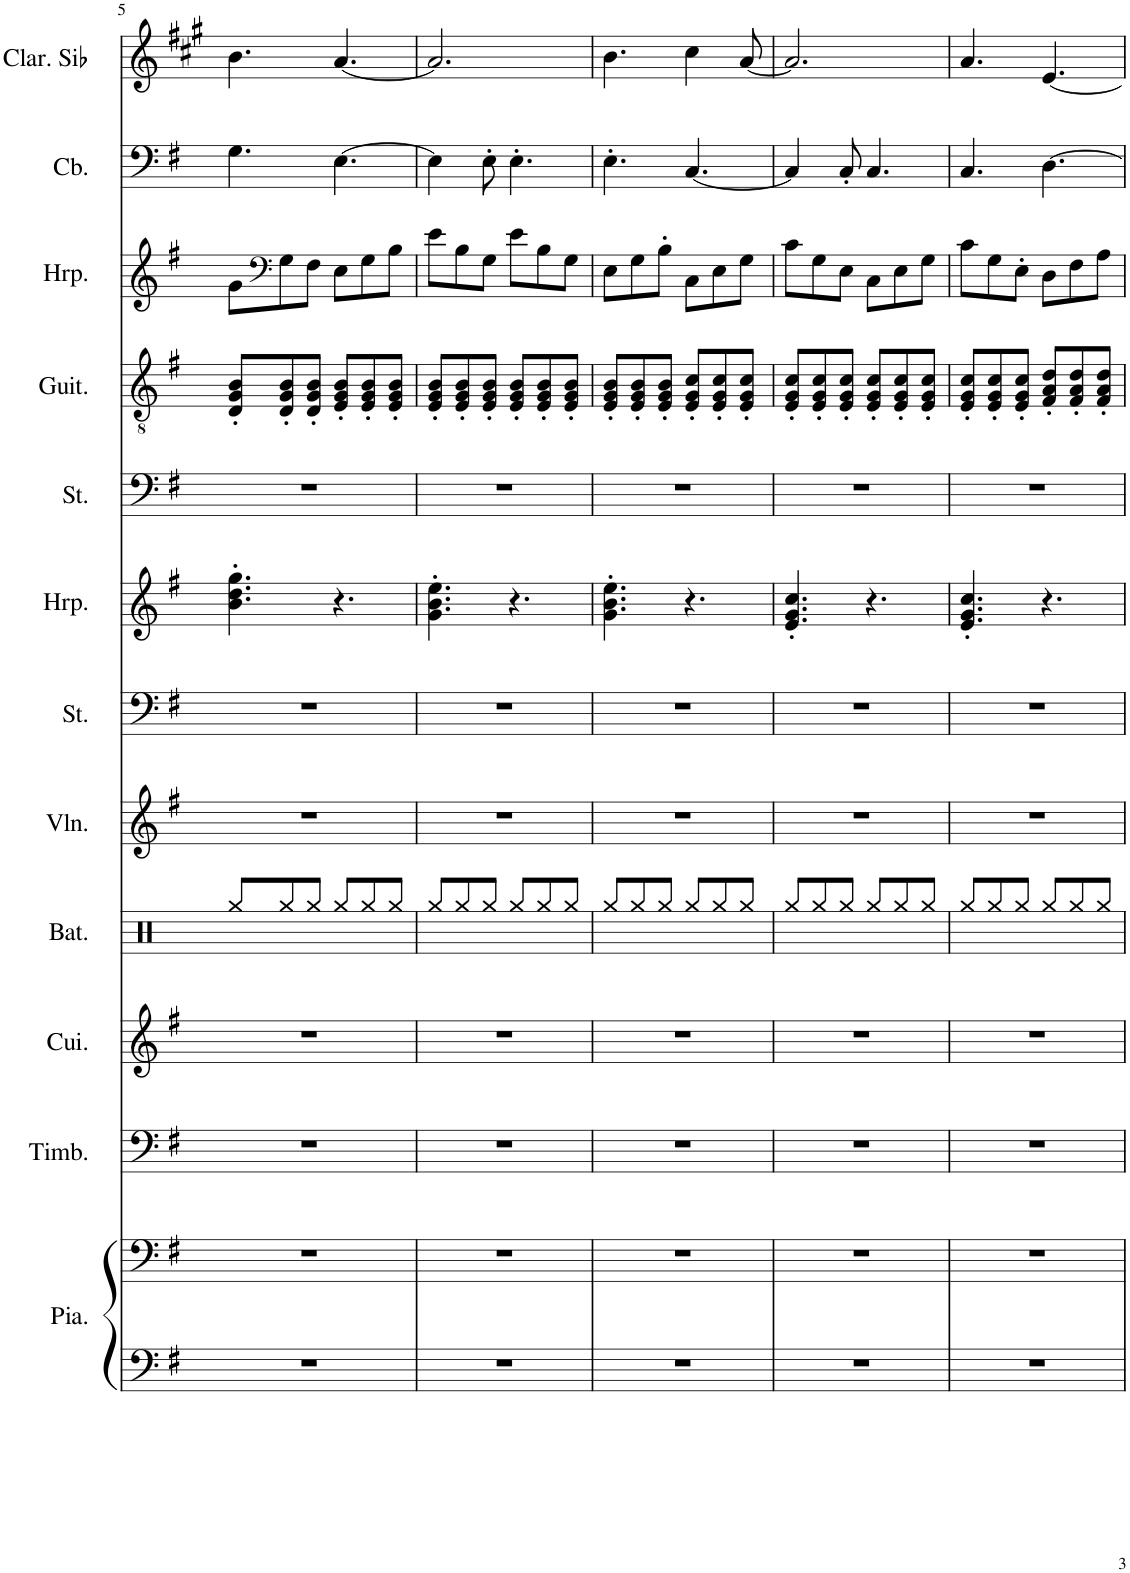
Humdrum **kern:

**kern	**kern	**kern	**kern	**kern	**kern	**kern	**kern	**kern	**kern	**kern	**kern	**kern
*part12	*part12	*part11	*part10	*part9	*part8	*part7	*part6	*part5	*part4	*part3	*part2	*part1
*staff13	*staff12	*staff11	*staff10	*staff9	*staff8	*staff7	*staff6	*staff5	*staff4	*staff3	*staff2	*staff1
*I"Piano, Bright Acoustic Piano	*	*I"Timbales, Timpani Ensemble	*I"Cuivres, Brass Section	*I"Batterie, Drums	*I"Violon, Tremolo Strings	*I"Cordes, String Ensemble 2	*I"Harpe	*I"Cordes, String Ensemble 2	*I"Guitare classique, Acoustic Guitar (nylon)	*I"Harpe, Orchestral Harp	*I"Contrebasse, Acoustic Bass	*I"Clarinette en Sib
*I'Pia.	*	*I'Timb.	*I'Cui.	*I'Bat.	*I'Vln.	*I'St.	*I'Hrp.	*I'St.	*I'Guit.	*I'Hrp.	*I'Cb.	*I'Clar. Sib
!!LO:PB:g=z
*clefF4	*clefF4	*clefF4	*clefG2	*clefX	*clefG2	*clefF4	*clefG2	*clefF4	*clefGv2	*clefG2	*clefF4	*clefG2
*	*	*	*	*	*	*	*	*	*	*	*Trd7c12	*Trd1c2
*k[f#]	*k[f#]	*k[f#]	*k[f#]	*k[]	*k[f#]	*k[f#]	*k[f#]	*k[f#]	*k[f#]	*k[f#]	*k[f#]	*k[f#c#g#]
*M6/8	*M6/8	*M6/8	*M6/8	*M6/8	*M6/8	*M6/8	*M6/8	*M6/8	*M6/8	*M6/8	*M6/8	*M6/8
=5	=5	=5	=5	=5	=5	=5	=5	=5	=5	=5	=5	=5
2.r	2.r	2.r	2.r	8Rgg/L	2.r	2.r	4.b\' 4.dd\' 4.gg\'	2.r	8D/' 8G/' 8B/'L	8g\L	4.G\	4.b\
*	*	*	*	*	*	*	*	*	*	*clefF4	*	*
.	.	.	.	8Rgg/	.	.	.	.	8D/' 8G/' 8B/'	8G\	.	.
.	.	.	.	8Rgg/J	.	.	.	.	8D/' 8G/' 8B/'J	8F#\J	.	.
.	.	.	.	8Rgg/L	.	.	4.r	.	8E/' 8G/' 8B/'L	8E\L	[4.E\	[4.a/
.	.	.	.	8Rgg/	.	.	.	.	8E/' 8G/' 8B/'	8G\	.	.
.	.	.	.	8Rgg/J	.	.	.	.	8E/' 8G/' 8B/'J	8B\J	.	.
=6	=6	=6	=6	=6	=6	=6	=6	=6	=6	=6	=6	=6
2.r	2.r	2.r	2.r	8Rgg/L	2.r	2.r	4.g\' 4.b\' 4.ee\'	2.r	8E/' 8G/' 8B/'L	8e\L	4E\]	2.a/]
.	.	.	.	8Rgg/	.	.	.	.	8E/' 8G/' 8B/'	8B\	.	.
.	.	.	.	8Rgg/J	.	.	.	.	8E/' 8G/' 8B/'J	8G\J	8E'\	.
.	.	.	.	8Rgg/L	.	.	4.r	.	8E/' 8G/' 8B/'L	8e\L	4.E'\	.
.	.	.	.	8Rgg/	.	.	.	.	8E/' 8G/' 8B/'	8B\	.	.
.	.	.	.	8Rgg/J	.	.	.	.	8E/' 8G/' 8B/'J	8G\J	.	.
=7	=7	=7	=7	=7	=7	=7	=7	=7	=7	=7	=7	=7
2.r	2.r	2.r	2.r	8Rgg/L	2.r	2.r	4.g\' 4.b\' 4.ee\'	2.r	8E/' 8G/' 8B/'L	8E\L	4.E'\	4.b\
.	.	.	.	8Rgg/	.	.	.	.	8E/' 8G/' 8B/'	8G\	.	.
.	.	.	.	8Rgg/J	.	.	.	.	8E/' 8G/' 8B/'J	8B'\J	.	.
.	.	.	.	8Rgg/L	.	.	4.r	.	8E/' 8G/' 8c/'L	8C\L	[4.C/	4cc#\
.	.	.	.	8Rgg/	.	.	.	.	8E/' 8G/' 8c/'	8E\	.	.
.	.	.	.	8Rgg/J	.	.	.	.	8E/' 8G/' 8c/'J	8G\J	.	[8a/
=8	=8	=8	=8	=8	=8	=8	=8	=8	=8	=8	=8	=8
2.r	2.r	2.r	2.r	8Rgg/L	2.r	2.r	4.e/' 4.g/' 4.cc/'	2.r	8E/' 8G/' 8c/'L	8c\L	4C/]	2.a/]
.	.	.	.	8Rgg/	.	.	.	.	8E/' 8G/' 8c/'	8G\	.	.
.	.	.	.	8Rgg/J	.	.	.	.	8E/' 8G/' 8c/'J	8E\J	8C'/	.
.	.	.	.	8Rgg/L	.	.	4.r	.	8E/' 8G/' 8c/'L	8C\L	4.C/	.
.	.	.	.	8Rgg/	.	.	.	.	8E/' 8G/' 8c/'	8E\	.	.
.	.	.	.	8Rgg/J	.	.	.	.	8E/' 8G/' 8c/'J	8G\J	.	.
=9	=9	=9	=9	=9	=9	=9	=9	=9	=9	=9	=9	=9
2.r	2.r	2.r	2.r	8Rgg/L	2.r	2.r	4.e/' 4.g/' 4.cc/'	2.r	8E/' 8G/' 8c/'L	8c\L	4.C/	4.a/
.	.	.	.	8Rgg/	.	.	.	.	8E/' 8G/' 8c/'	8G\	.	.
.	.	.	.	8Rgg/J	.	.	.	.	8E/' 8G/' 8c/'J	8E'\J	.	.
.	.	.	.	8Rgg/L	.	.	4.r	.	8F#/' 8A/' 8d/'L	8D\L	[4.D\	[4.e/
.	.	.	.	8Rgg/	.	.	.	.	8F#/' 8A/' 8d/'	8F#\	.	.
.	.	.	.	8Rgg/J	.	.	.	.	8F#/' 8A/' 8d/'J	8A\J	.	.
=	=	=	=	=	=	=	=	=	=	=	=	=
*-	*-	*-	*-	*-	*-	*-	*-	*-	*-	*-	*-	*-
